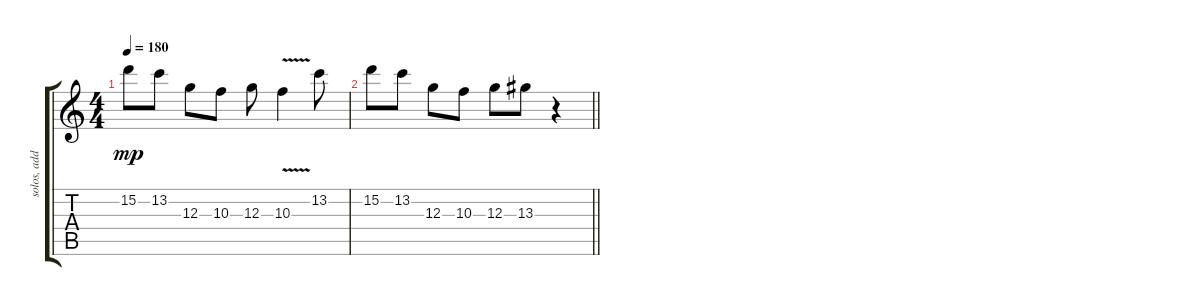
\track ("solos, additional guitar" "solos, add") {instrument distortionguitar}
\staff {score tabs}
\tuning (E4 B3 G3 D3 A2 D2) {hide}
\ts (4 4)
\tempo 180
\clef g2
\ks c
15.2.8{dy mp} 13.2.8 12.3.8 10.3.8 12.3.8 10.3{v}.4 13.2.8 |
\barLineRight lightlight
15.2.8 13.2.8 12.3.8 10.3.8 12.3.8 13.3.8 r.4
